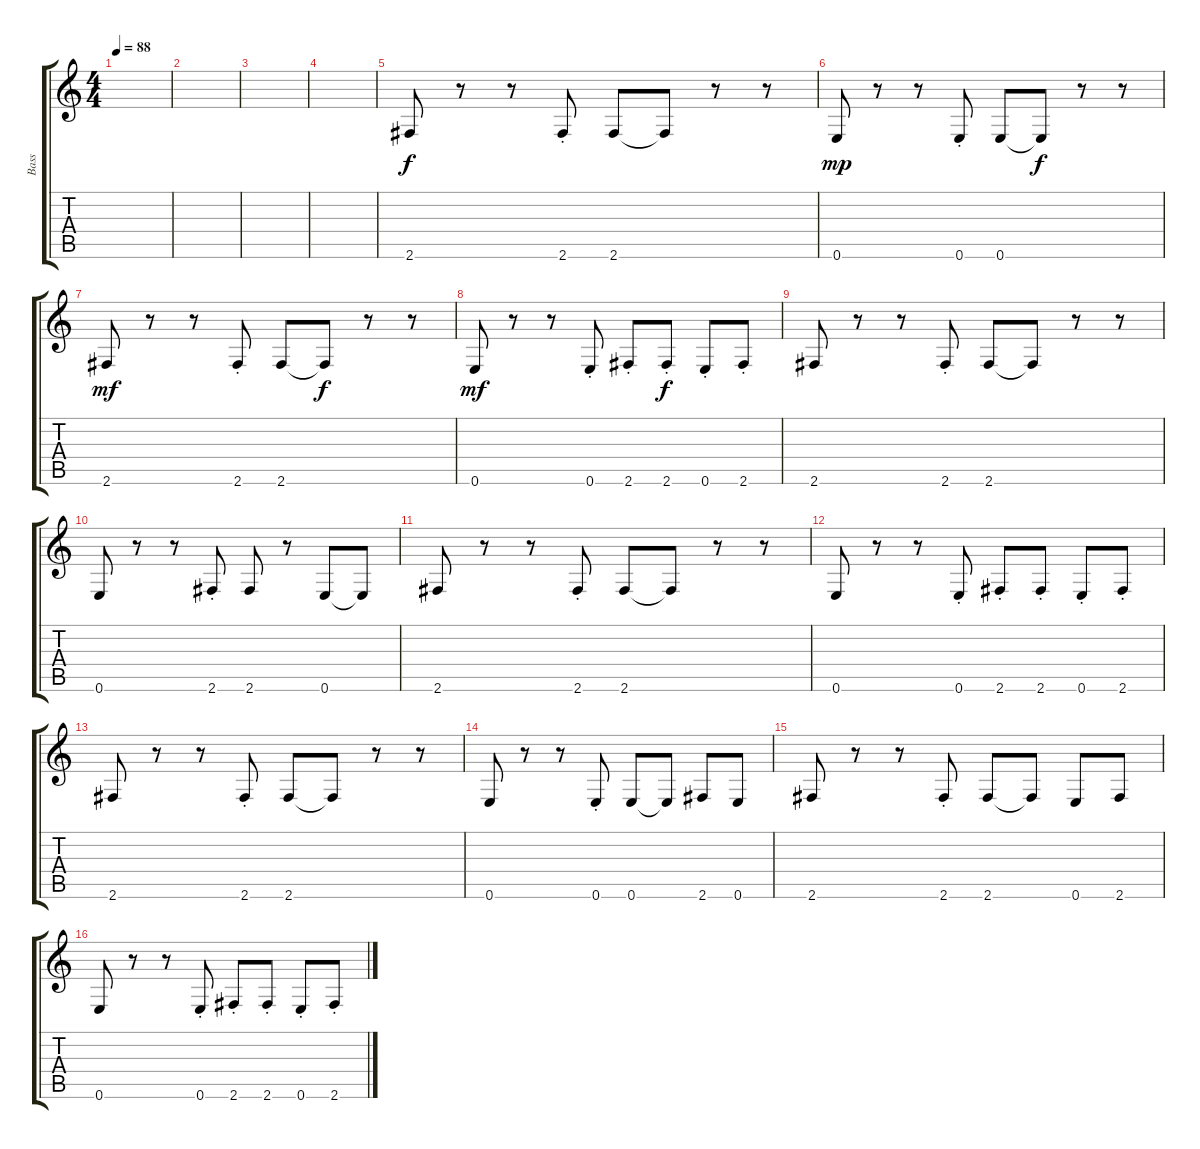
\track ("Bass" "Bass") {instrument electricbassfinger}
\staff {score tabs}
\tuning (E4 B3 G3 D3 A2 E2) {hide}
\ts (4 4)
\tempo 88
\clef g2
\ks c
|
|
|
|
2.6.8 r.8 r.8 2.6{st}.8 2.6.8 2.6{t}.8{dy f} r.8 r.8 |
0.6.8{dy mp} r.8 r.8 0.6{st}.8 0.6.8 0.6{t}.8{dy f} r.8 r.8 |
2.6.8{dy mf} r.8 r.8 2.6{st}.8 2.6.8 2.6{t}.8{dy f} r.8 r.8 |
0.6.8{dy mf} r.8 r.8 0.6{st}.8 2.6{st}.8 2.6{st}.8{dy f} 0.6{st}.8 2.6{st}.8 |
2.6.8 r.8 r.8 2.6{st}.8 2.6.8 2.6{t}.8 r.8 r.8 |
0.6.8 r.8 r.8 2.6{st}.8 2.6.8 r.8 0.6.8 0.6{t}.8 |
2.6.8 r.8 r.8 2.6{st}.8 2.6.8 2.6{t}.8 r.8 r.8 |
0.6.8 r.8 r.8 0.6{st}.8 2.6{st}.8 2.6{st}.8 0.6{st}.8 2.6{st}.8 |
2.6.8 r.8 r.8 2.6{st}.8 2.6.8 2.6{t}.8 r.8 r.8 |
0.6.8 r.8 r.8 0.6{st}.8 0.6.8 0.6{t}.8 2.6.8 0.6.8 |
2.6.8 r.8 r.8 2.6{st}.8 2.6.8 2.6{t}.8 0.6.8 2.6.8 |
0.6.8 r.8 r.8 0.6{st}.8 2.6{st}.8 2.6{st}.8 0.6{st}.8 2.6{st}.8
